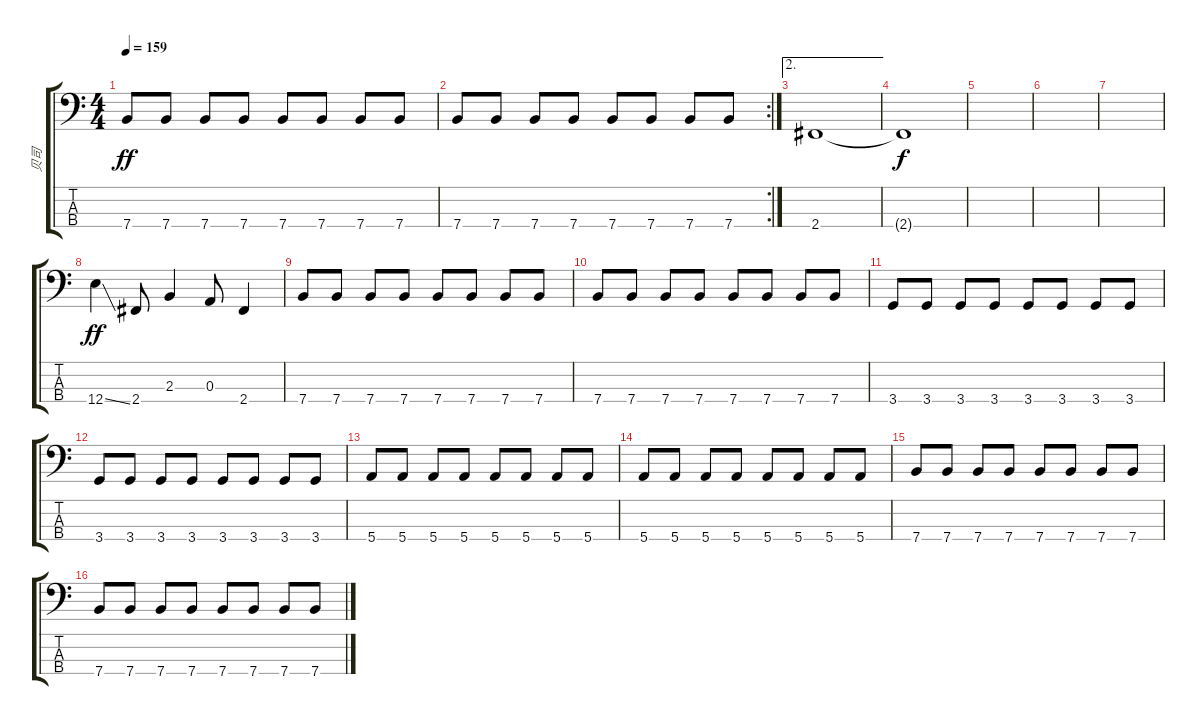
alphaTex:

\track ("贝司" "贝司") {instrument electricbassfinger}
\staff {score tabs}
\tuning (G2 D2 A1 E1) {hide}
\ts (4 4)
\tempo 159
\clef f4
\ks c
7.4.8{dy ff} 7.4.8 7.4.8 7.4.8 7.4.8 7.4.8 7.4.8 7.4.8 |
\rc 2
7.4.8 7.4.8 7.4.8 7.4.8 7.4.8 7.4.8 7.4.8 7.4.8 |
\ae 2
2.4.1 |
2.4{t}.1{dy f} |
|
|
|
12.4{ss}.4{dy ff} 2.4.8 2.3.4 0.3.8 2.4.4 |
7.4.8 7.4.8 7.4.8 7.4.8 7.4.8 7.4.8 7.4.8 7.4.8 |
7.4.8 7.4.8 7.4.8 7.4.8 7.4.8 7.4.8 7.4.8 7.4.8 |
3.4.8 3.4.8 3.4.8 3.4.8 3.4.8 3.4.8 3.4.8 3.4.8 |
3.4.8 3.4.8 3.4.8 3.4.8 3.4.8 3.4.8 3.4.8 3.4.8 |
5.4.8 5.4.8 5.4.8 5.4.8 5.4.8 5.4.8 5.4.8 5.4.8 |
5.4.8 5.4.8 5.4.8 5.4.8 5.4.8 5.4.8 5.4.8 5.4.8 |
7.4.8 7.4.8 7.4.8 7.4.8 7.4.8 7.4.8 7.4.8 7.4.8 |
7.4.8 7.4.8 7.4.8 7.4.8 7.4.8 7.4.8 7.4.8 7.4.8
